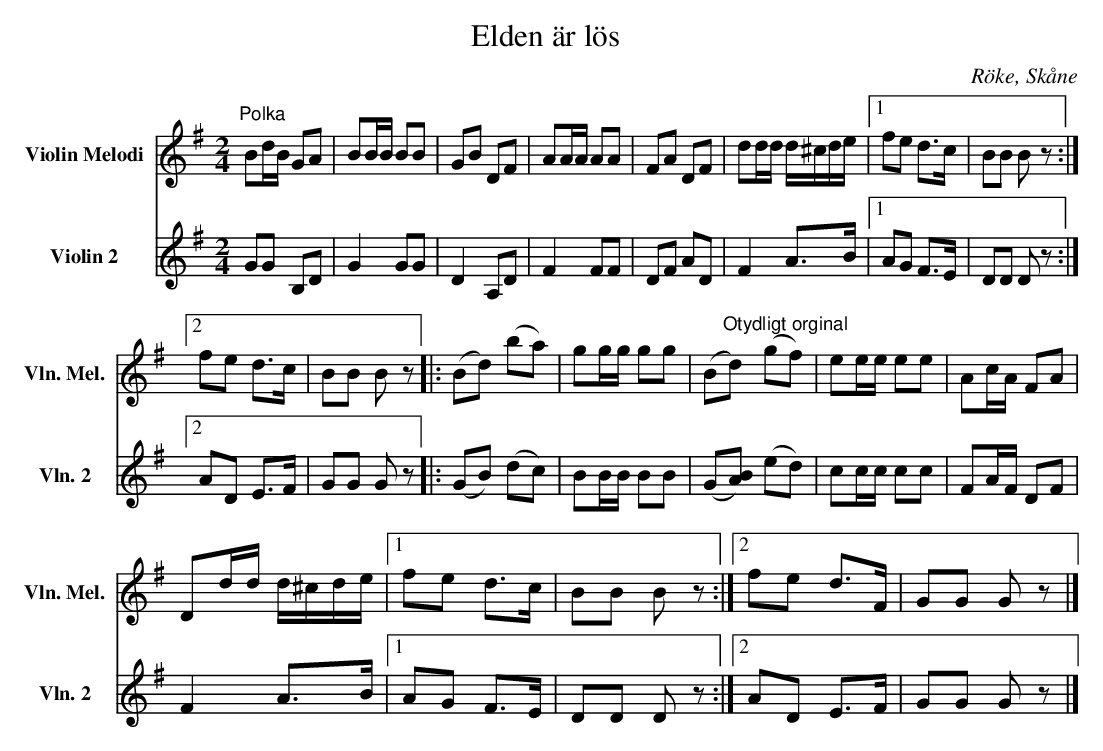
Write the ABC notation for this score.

X:1
T:Elden är lös
O:Röke, Skåne
%%score 1 2
L:1/8
M:2/4
K:G
V:1 treble nm="Violin Melodi" snm="Vln. Mel."
V:2 treble nm="Violin 2" snm="Vln. 2"
V:1
"^Polka" Bd/B/ GA | BB/B/ BB | GB DF | AA/A/ AA | FA DF | dd/d/ d/^c/d/e/ |1 fe d>c | BB B z :|2
fe d>c | BB B z |: (Bd) (ba) | gg/g/ gg | (B"^Otydligt orginal"d) (gf) | ee/e/ ee | Ac/A/ FA |
Dd/d/ d/^c/d/e/ |1 fe d>c | BB B z :|2 fe d>F | GG G z |]
V:2
GG B,D | G2 GG | D2 A,D | F2 FF | DF AD | F2 A>B |1 AG F>E | DD D z :|2 AD E>F | GG G z |:
(GB) (dc) | BB/B/ BB | (G[AB]) (ed) | cc/c/ cc | FA/F/ DF | F2 A>B |1 AG F>E | DD D z :|2
AD E>F | GG G z |]
